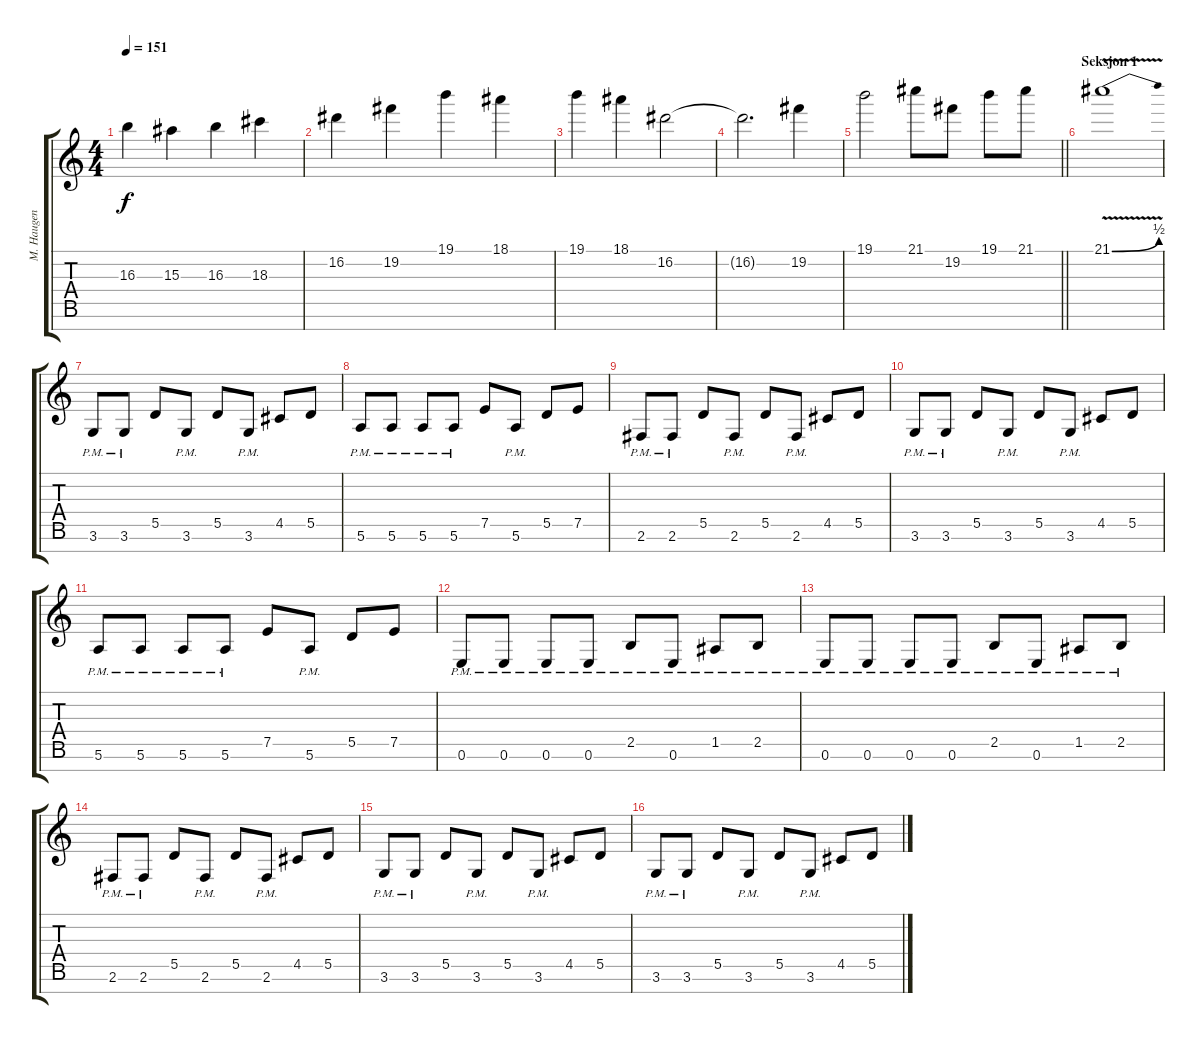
\track ("M. Haugen" "M. Haugen") {instrument distortionguitar}
\staff {score tabs}
\tuning (E4 B3 G3 D3 A2 E2 B1) {hide}
\ts (4 4)
\tempo 151
\clef g2
\ks c
16.3.4{dy f} 15.3.4 16.3.4 18.3.4 |
16.2.4 19.2.4 19.1.4 18.1.4 |
19.1.4 18.1.4 16.2.2 |
16.2{t}.2{d} 19.2.4 |
\barLineRight lightlight
19.1.2 21.1.8 19.2.8 19.1.8 21.1.8 |
\section ("" "Seksjon 1")
21.1{be (bend 0 0 60 2) v}.1 |
3.6{pm}.8 3.6{pm}.8 5.5.8 3.6{pm}.8 5.5.8 3.6{pm}.8 4.5.8 5.5.8 |
5.6{pm}.8 5.6{pm}.8 5.6{pm}.8 5.6{pm}.8 7.5.8 5.6{pm}.8 5.5.8 7.5.8 |
2.6{pm}.8 2.6{pm}.8 5.5.8 2.6{pm}.8 5.5.8 2.6{pm}.8 4.5.8 5.5.8 |
3.6{pm}.8 3.6{pm}.8 5.5.8 3.6{pm}.8 5.5.8 3.6{pm}.8 4.5.8 5.5.8 |
5.6{pm}.8 5.6{pm}.8 5.6{pm}.8 5.6{pm}.8 7.5.8 5.6{pm}.8 5.5.8 7.5.8 |
0.6{pm}.8 0.6{pm}.8 0.6{pm}.8 0.6{pm}.8 2.5{pm}.8 0.6{pm}.8 1.5{pm}.8 2.5{pm}.8 |
0.6{pm}.8 0.6{pm}.8 0.6{pm}.8 0.6{pm}.8 2.5{pm}.8 0.6{pm}.8 1.5{pm}.8 2.5{pm}.8 |
2.6{pm}.8 2.6{pm}.8 5.5.8 2.6{pm}.8 5.5.8 2.6{pm}.8 4.5.8 5.5.8 |
3.6{pm}.8 3.6{pm}.8 5.5.8 3.6{pm}.8 5.5.8 3.6{pm}.8 4.5.8 5.5.8 |
3.6{pm}.8 3.6{pm}.8 5.5.8 3.6{pm}.8 5.5.8 3.6{pm}.8 4.5.8 5.5.8
